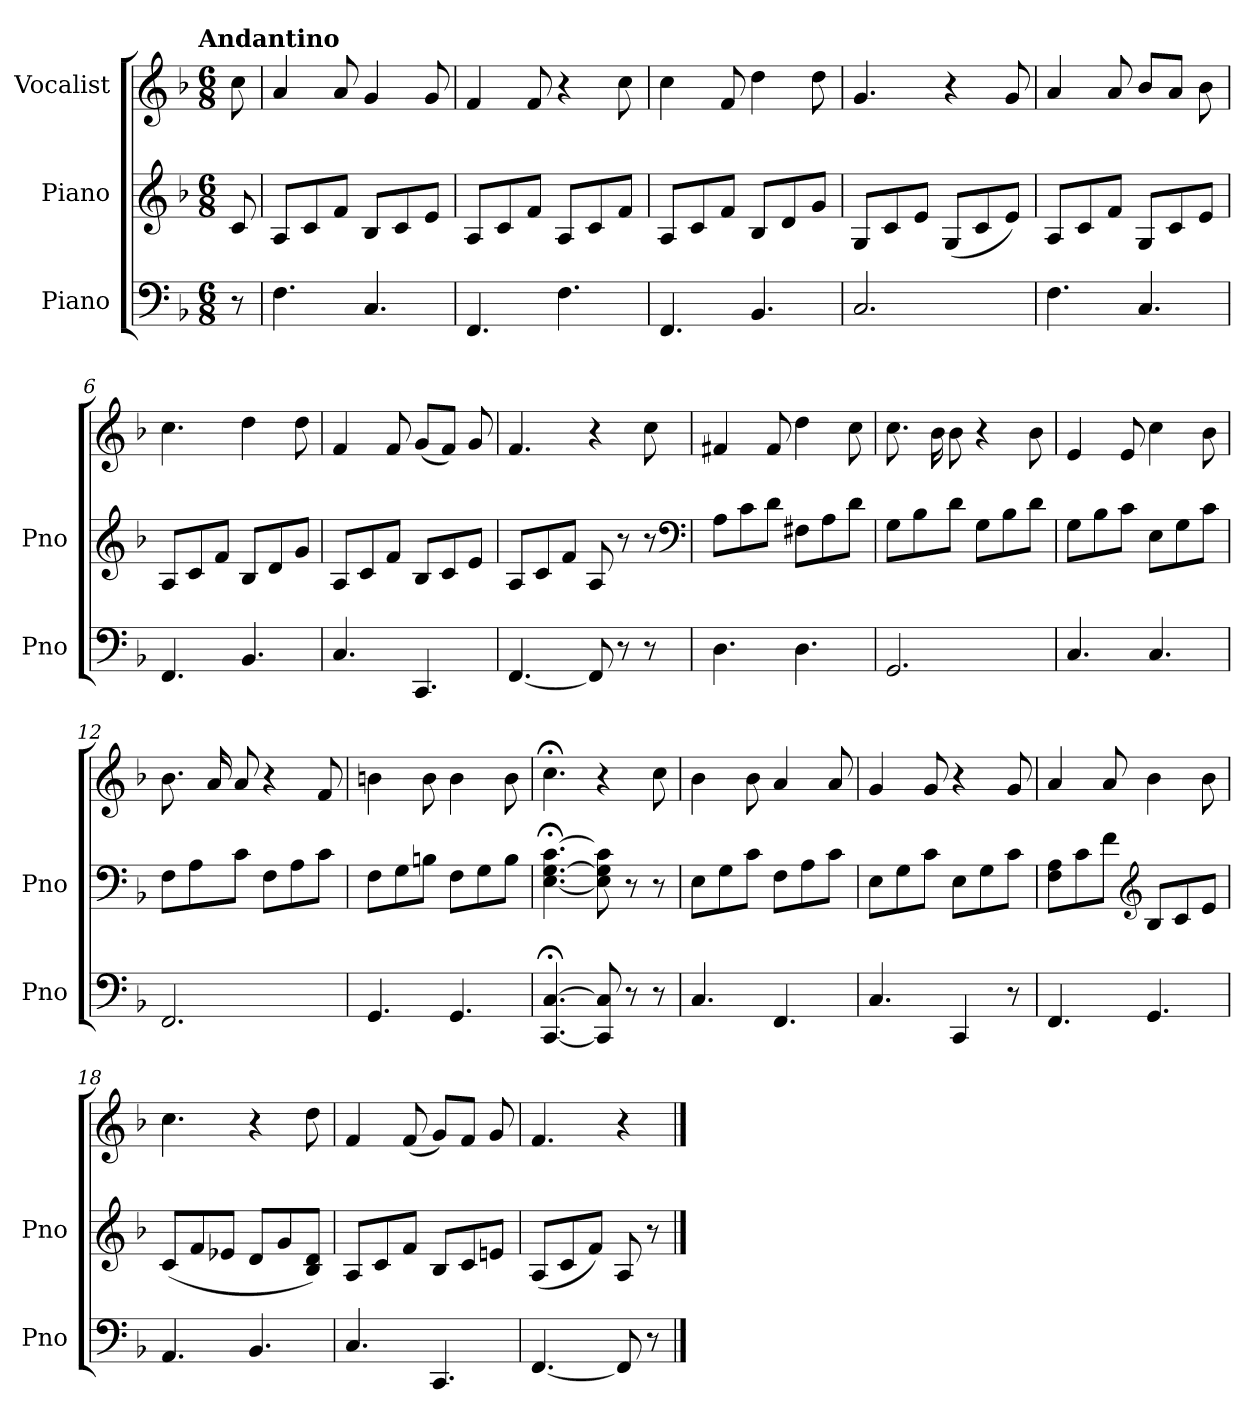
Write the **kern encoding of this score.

**kern	**kern	**kern
*part3	*part2	*part1
*staff3	*staff2	*staff1
*I"Piano	*I"Piano	*I"Vocalist
*I'Pno	*I'Pno	*
*clefF4	*clefG2	*clefG2
*k[b-]	*k[b-]	*k[b-]
*F:	*F:	*F:
!!LO:TX:omd:t=Andantino
*M6/8	*M6/8	*M6/8
*MM96	*MM96	*MM96
=	=	=
8r	8c	8cc
=1	=1	=1
4.F	8AL	4a
.	8c	.
.	8fJ	8a
4.C	8B-L	4g
.	8c	.
.	8eJ	8g
=2	=2	=2
4.FF	8AL	4f
.	8c	.
.	8fJ	8f
4.F	8AL	4r
.	8c	.
.	8fJ	8cc
=3	=3	=3
4.FF	8AL	4cc
.	8c	.
.	8fJ	8f
4.BB-	8B-L	4dd
.	8d	.
.	8gJ	8dd
=4	=4	=4
2.C	8GL	4.g
.	8c	.
.	8eJ	.
.	(8GL	4r
.	8c	.
.	8eJ)	8g
=5	=5	=5
4.F	8AL	4a
.	8c	.
.	8fJ	8a
4.C	8GL	8b-L
.	8c	8aJ
.	8eJ	8b-
=6	=6	=6
4.FF	8AL	4.cc
.	8c	.
.	8fJ	.
4.BB-	8B-L	4dd
.	8d	.
.	8gJ	8dd
=7	=7	=7
4.C	8AL	4f
.	8c	.
.	8fJ	8f
4.CC	8B-L	(8gL
.	8c	8fJ)
.	8eJ	8g
=8	=8	=8
[4.FF	8AL	4.f
.	8c	.
.	8fJ	.
8FF]	8A	4r
8r	8r	.
8r	8r	8cc
*	*clefF4	*
=9	=9	=9
4.D	8AL	4f#X
.	8c	.
.	8dJ	8f#
4.D	8F#XL	4dd
.	8A	.
.	8dJ	8cc
=10	=10	=10
2.GG	8GL	8.cc
.	8B-	.
.	.	16b-
.	8dJ	8b-
.	8GL	4r
.	8B-	.
.	8dJ	8b-
=11	=11	=11
4.C	8GL	4e
.	8B-	.
.	8cJ	8e
4.C	8EL	4cc
.	8G	.
.	8cJ	8b-
=12	=12	=12
2.FF	8FL	8.b-
.	8A	.
.	.	16a
.	8cJ	8a
.	8FL	4r
.	8A	.
.	8cJ	8f
=13	=13	=13
4.GG	8FL	4bn
.	8G	.
.	8BnJ	8b
4.GG	8FL	4b
.	8G	.
.	8BJ	8b
=14	=14	=14
[4.CC;< [4.C;<	[4.E;< [4.G;< [4.c;<	4.cc;<
8CC] 8C]	8E] 8G] 8c]	4r
8r	8r	.
8r	8r	8cc
=15	=15	=15
4.C	8EL	4b-
.	8G	.
.	8cJ	8b-
4.FF	8FL	4a
.	8A	.
.	8cJ	8a
=16	=16	=16
4.C	8EL	4g
.	8G	.
.	8cJ	8g
4CC	8EL	4r
.	8G	.
8r	8cJ	8g
=17	=17	=17
4.FF	8F 8AL	4a
.	8c	.
.	8fJ	8a
*	*clefG2	*
4.GG	8B-L	4b-
.	8c	.
.	8eJ	8b-
=18	=18	=18
4.AA	(8cL	4.cc
.	8f	.
.	8e-XJ	.
4.BB-	8dL	4r
.	8g	.
.	8B- 8dJ)	8dd
=19	=19	=19
4.C	8AL	4f
.	8c	.
.	8fJ	(8f
4.CC	8B-L	8gL)
.	8c	8fJ
.	8enJ	8g
=20	=20	=20
[4.FF	(8AL	4.f
.	8c	.
.	8fJ)	.
8FF]	8A	4r
8r	8r	.
==	==	==
*-	*-	*-
